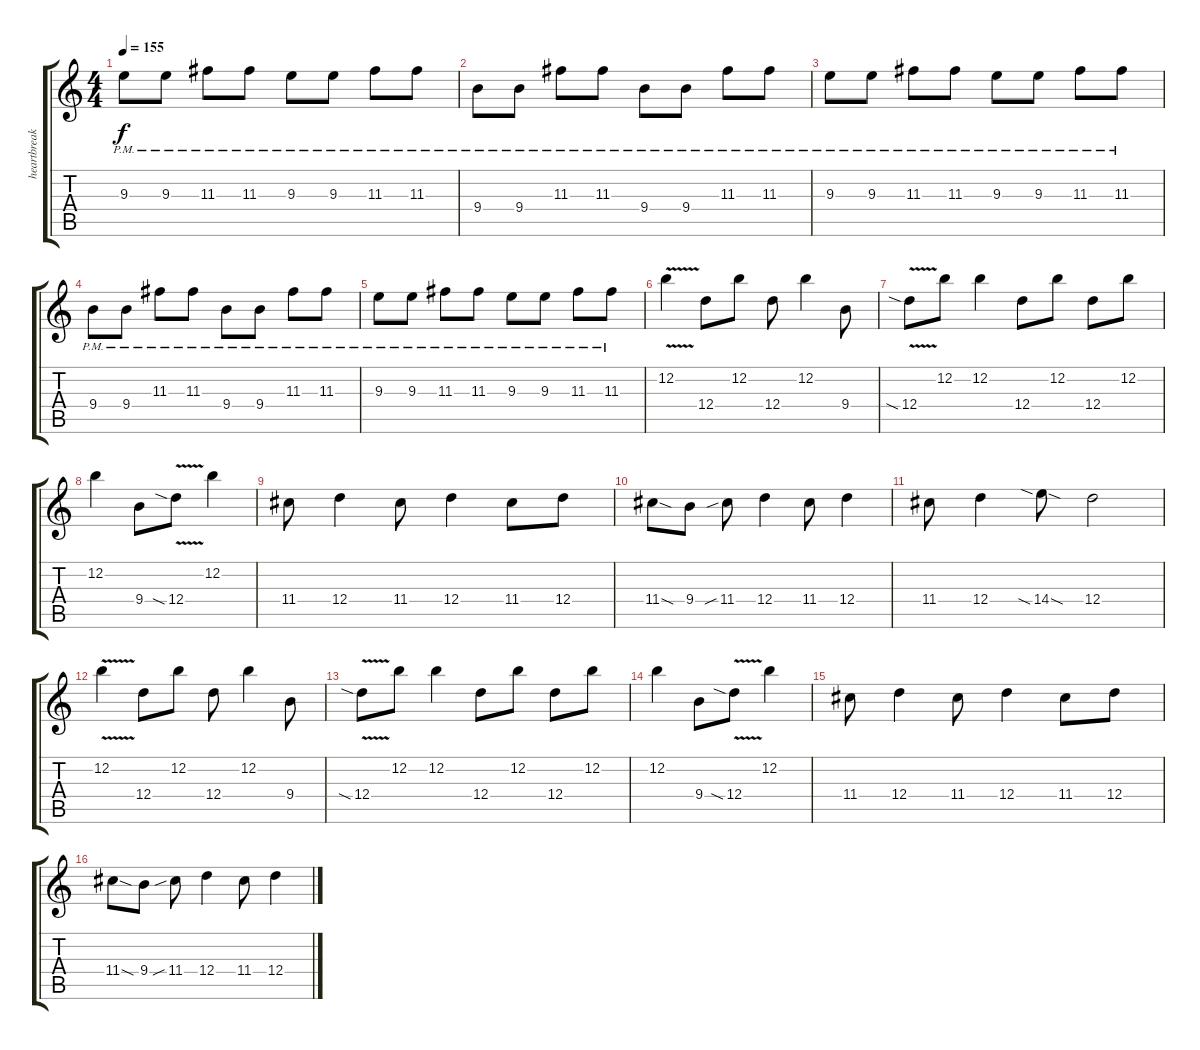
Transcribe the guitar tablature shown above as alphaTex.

\track ("heartbreakbeat" "heartbreak") {instrument overdrivenguitar}
\staff {score tabs}
\tuning (E4 B3 G3 D3 A2 E2) {hide}
\ts (4 4)
\tempo 155
\clef g2
\ks c
9.3{pm}.8{dy f} 9.3{pm}.8 11.3{pm}.8 11.3{pm}.8 9.3{pm}.8 9.3{pm}.8 11.3{pm}.8 11.3{pm}.8 |
9.4{pm}.8 9.4{pm}.8 11.3{pm}.8 11.3{pm}.8 9.4{pm}.8 9.4{pm}.8 11.3{pm}.8 11.3{pm}.8 |
9.3{pm}.8 9.3{pm}.8 11.3{pm}.8 11.3{pm}.8 9.3{pm}.8 9.3{pm}.8 11.3{pm}.8 11.3{pm}.8 |
9.4{pm}.8 9.4{pm}.8 11.3{pm}.8 11.3{pm}.8 9.4{pm}.8 9.4{pm}.8 11.3{pm}.8 11.3{pm}.8 |
9.3{pm}.8 9.3{pm}.8 11.3{pm}.8 11.3{pm}.8 9.3{pm}.8 9.3{pm}.8 11.3{pm}.8 11.3{pm}.8 |
12.2{v}.4 12.4.8 12.2.8 12.4.8 12.2.4 9.4.8 |
12.4{v sia}.8 12.2.8 12.2.4 12.4.8 12.2.8 12.4.8 12.2.8 |
12.2.4 9.4.8 12.4{v sia}.8 12.2.4 |
11.4.8 12.4.4 11.4.8 12.4.4 11.4.8 12.4.8 |
11.4{sod}.8 9.4.8 11.4{sib}.8 12.4.4 11.4.8 12.4.4 |
11.4.8 12.4.4 14.4{sia sod}.8 12.4.2 |
12.2{v}.4 12.4.8 12.2.8 12.4.8 12.2.4 9.4.8 |
12.4{v sia}.8 12.2.8 12.2.4 12.4.8 12.2.8 12.4.8 12.2.8 |
12.2.4 9.4.8 12.4{v sia}.8 12.2.4 |
11.4.8 12.4.4 11.4.8 12.4.4 11.4.8 12.4.8 |
11.4{sod}.8 9.4.8 11.4{sib}.8 12.4.4 11.4.8 12.4.4
